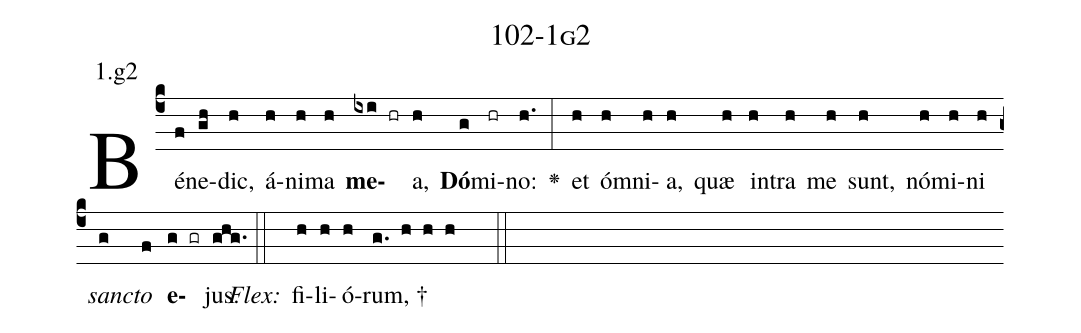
name: 102-1g2;
annotation: 1.g2;
%%
(c4)Bé(f)ne(gh)dic,(h) á(h)ni(h)ma(h) <b>me</b>(ixi hr)a,(h) <b>Dó</b>(g)mi(hr)no:(h.) <v>\greheightstar</v>(:) et(h) óm(h)ni(h)a,(h) quæ(h) in(h)tra(h) me(h) sunt,(h) nó(h)mi(h)ni(h) <i>sanc</i>(g)<i>to</i>(f) <b>e</b>(g gr)jus.(ghg.) (::)
<i>Flex:</i>()  fi(h)li(h)ó(h)rum, †(g. h h h  ::)

%E(h) u(h) o(g) u(f) a(g) e.(ghg.) (::)
